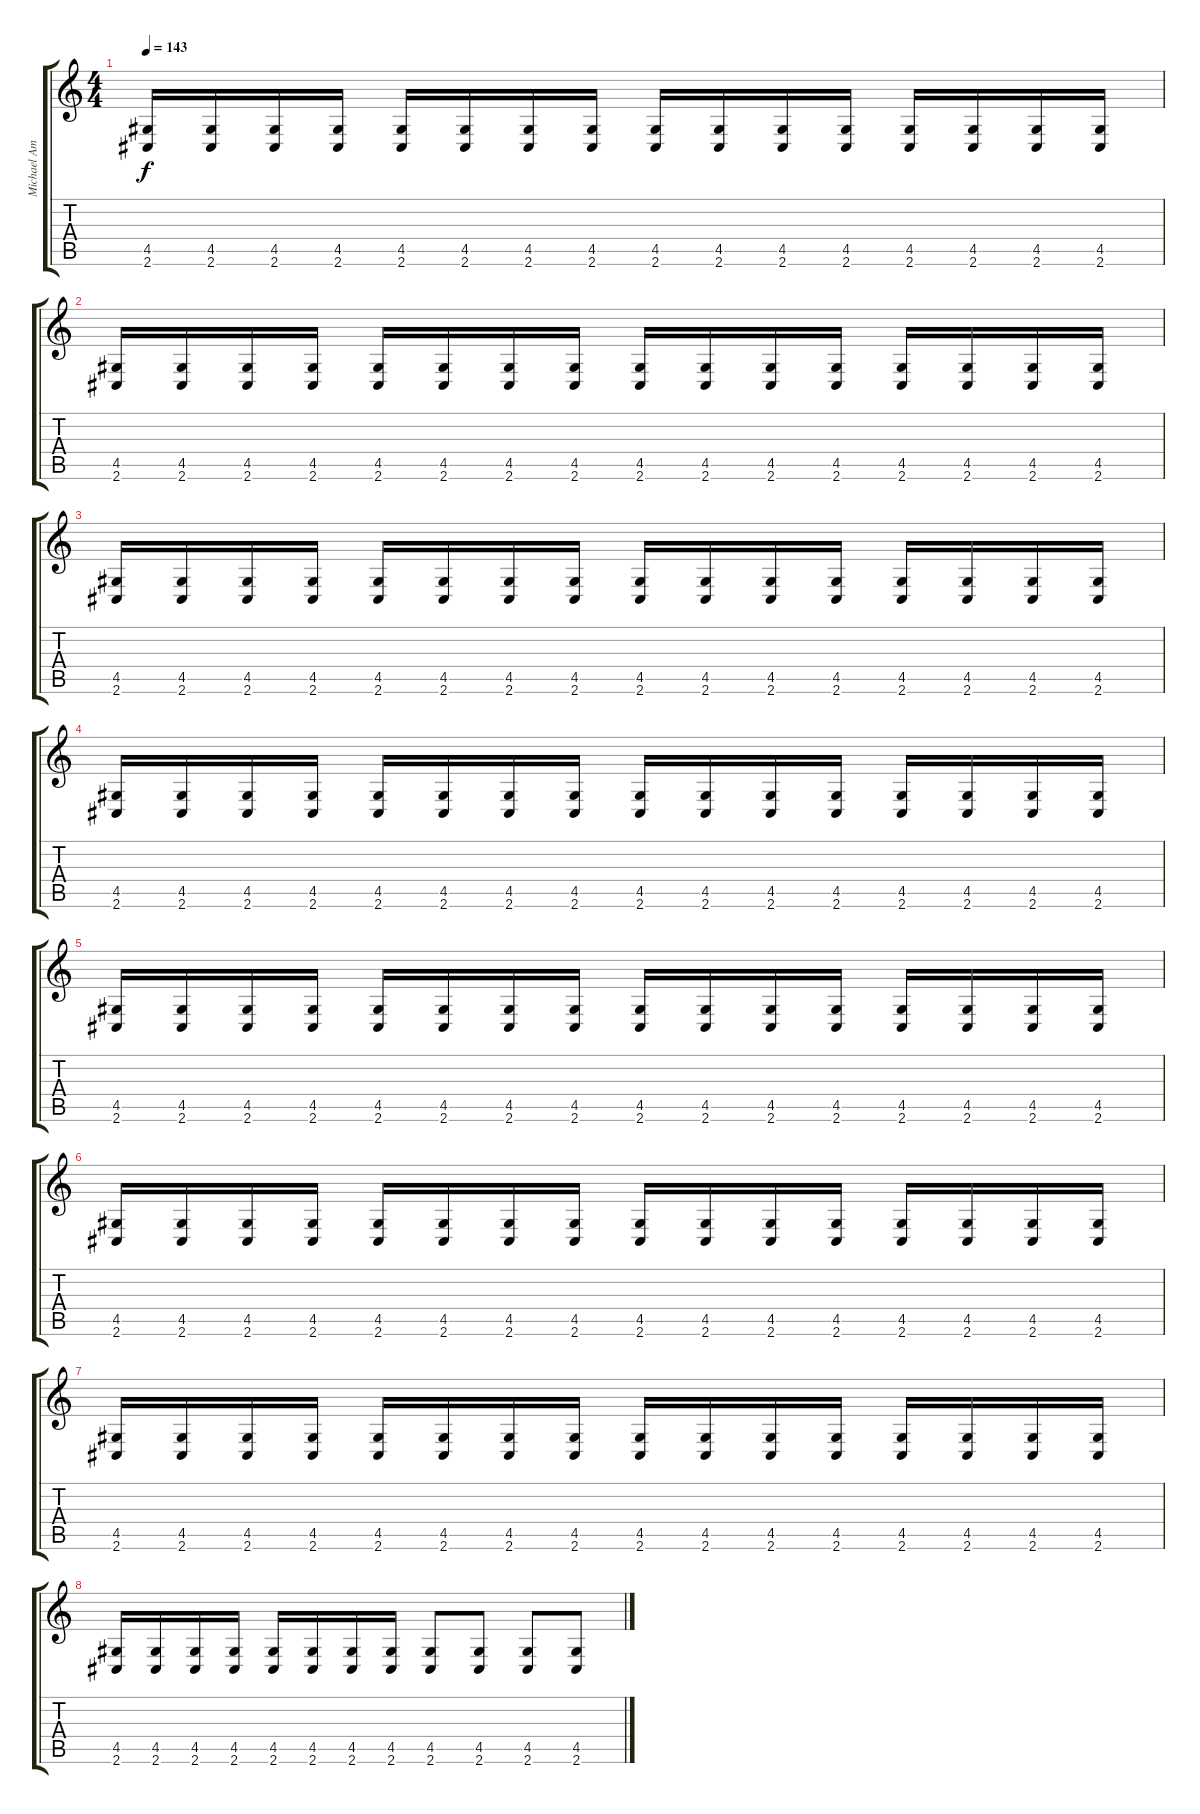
\track ("Michael Amott (Rhythm Guitar)" "Michael Am") {instrument distortionguitar}
\staff {score tabs}
\tuning (B3 Gb3 D3 A2 E2 B1) {hide}
\ts (4 4)
\tempo 143
\clef g2
\ks c
(4.5 2.6).16{dy f} (4.5 2.6).16 (4.5 2.6).16 (4.5 2.6).16 (4.5 2.6).16 (4.5 2.6).16 (4.5 2.6).16 (4.5 2.6).16 (4.5 2.6).16 (4.5 2.6).16 (4.5 2.6).16 (4.5 2.6).16 (4.5 2.6).16 (4.5 2.6).16 (4.5 2.6).16 (4.5 2.6).16 |
(4.5 2.6).16 (4.5 2.6).16 (4.5 2.6).16 (4.5 2.6).16 (4.5 2.6).16 (4.5 2.6).16 (4.5 2.6).16 (4.5 2.6).16 (4.5 2.6).16 (4.5 2.6).16 (4.5 2.6).16 (4.5 2.6).16 (4.5 2.6).16 (4.5 2.6).16 (4.5 2.6).16 (4.5 2.6).16 |
(4.5 2.6).16 (4.5 2.6).16 (4.5 2.6).16 (4.5 2.6).16 (4.5 2.6).16 (4.5 2.6).16 (4.5 2.6).16 (4.5 2.6).16 (4.5 2.6).16 (4.5 2.6).16 (4.5 2.6).16 (4.5 2.6).16 (4.5 2.6).16 (4.5 2.6).16 (4.5 2.6).16 (4.5 2.6).16 |
(4.5 2.6).16 (4.5 2.6).16 (4.5 2.6).16 (4.5 2.6).16 (4.5 2.6).16 (4.5 2.6).16 (4.5 2.6).16 (4.5 2.6).16 (4.5 2.6).16 (4.5 2.6).16 (4.5 2.6).16 (4.5 2.6).16 (4.5 2.6).16 (4.5 2.6).16 (4.5 2.6).16 (4.5 2.6).16 |
(4.5 2.6).16 (4.5 2.6).16 (4.5 2.6).16 (4.5 2.6).16 (4.5 2.6).16 (4.5 2.6).16 (4.5 2.6).16 (4.5 2.6).16 (4.5 2.6).16 (4.5 2.6).16 (4.5 2.6).16 (4.5 2.6).16 (4.5 2.6).16 (4.5 2.6).16 (4.5 2.6).16 (4.5 2.6).16 |
(4.5 2.6).16 (4.5 2.6).16 (4.5 2.6).16 (4.5 2.6).16 (4.5 2.6).16 (4.5 2.6).16 (4.5 2.6).16 (4.5 2.6).16 (4.5 2.6).16 (4.5 2.6).16 (4.5 2.6).16 (4.5 2.6).16 (4.5 2.6).16 (4.5 2.6).16 (4.5 2.6).16 (4.5 2.6).16 |
(4.5 2.6).16 (4.5 2.6).16 (4.5 2.6).16 (4.5 2.6).16 (4.5 2.6).16 (4.5 2.6).16 (4.5 2.6).16 (4.5 2.6).16 (4.5 2.6).16 (4.5 2.6).16 (4.5 2.6).16 (4.5 2.6).16 (4.5 2.6).16 (4.5 2.6).16 (4.5 2.6).16 (4.5 2.6).16 |
(4.5 2.6).16 (4.5 2.6).16 (4.5 2.6).16 (4.5 2.6).16 (4.5 2.6).16 (4.5 2.6).16 (4.5 2.6).16 (4.5 2.6).16 (4.5 2.6).8 (4.5 2.6).8 (4.5 2.6).8 (4.5 2.6).8
